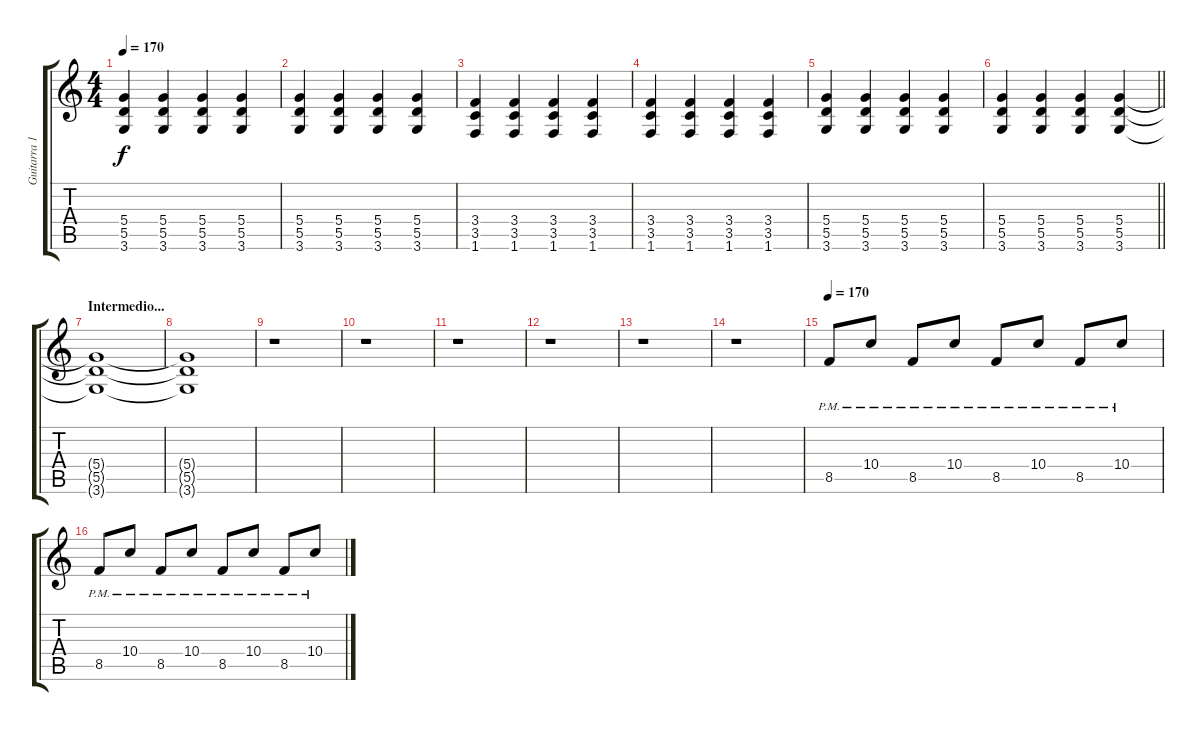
\track ("Guitarra 1" "Guitarra 1") {instrument distortionguitar}
\staff {score tabs}
\tuning (E4 B3 G3 D3 A2 E2) {hide}
\ts (4 4)
\tempo 170
\clef g2
\ks c
(5.4 5.5 3.6).4{dy f} (5.4 5.5 3.6).4 (5.4 5.5 3.6).4 (5.4 5.5 3.6).4 |
(5.4 5.5 3.6).4 (5.4 5.5 3.6).4 (5.4 5.5 3.6).4 (5.4 5.5 3.6).4 |
(3.4 3.5 1.6).4 (3.4 3.5 1.6).4 (3.4 3.5 1.6).4 (3.4 3.5 1.6).4 |
(3.4 3.5 1.6).4 (3.4 3.5 1.6).4 (3.4 3.5 1.6).4 (3.4 3.5 1.6).4 |
(5.4 5.5 3.6).4 (5.4 5.5 3.6).4 (5.4 5.5 3.6).4 (5.4 5.5 3.6).4 |
\barLineRight lightlight
(5.4 5.5 3.6).4 (5.4 5.5 3.6).4 (5.4 5.5 3.6).4 (5.4 5.5 3.6).4 |
\section ("" "Intermedio...")
(5.4{t} 5.5{t} 3.6{t}).1 |
(5.4{t} 5.5{t} 3.6{t}).1{volume 0} |
r.1 |
r.1 |
r.1 |
r.1 |
r.1 |
r.1 |
\tempo 170
8.5{pm}.8 10.4{pm}.8 8.5{pm}.8 10.4{pm}.8 8.5{pm}.8 10.4{pm}.8 8.5{pm}.8 10.4{pm}.8 |
8.5{pm}.8 10.4{pm}.8 8.5{pm}.8 10.4{pm}.8 8.5{pm}.8 10.4{pm}.8 8.5{pm}.8 10.4{pm}.8
